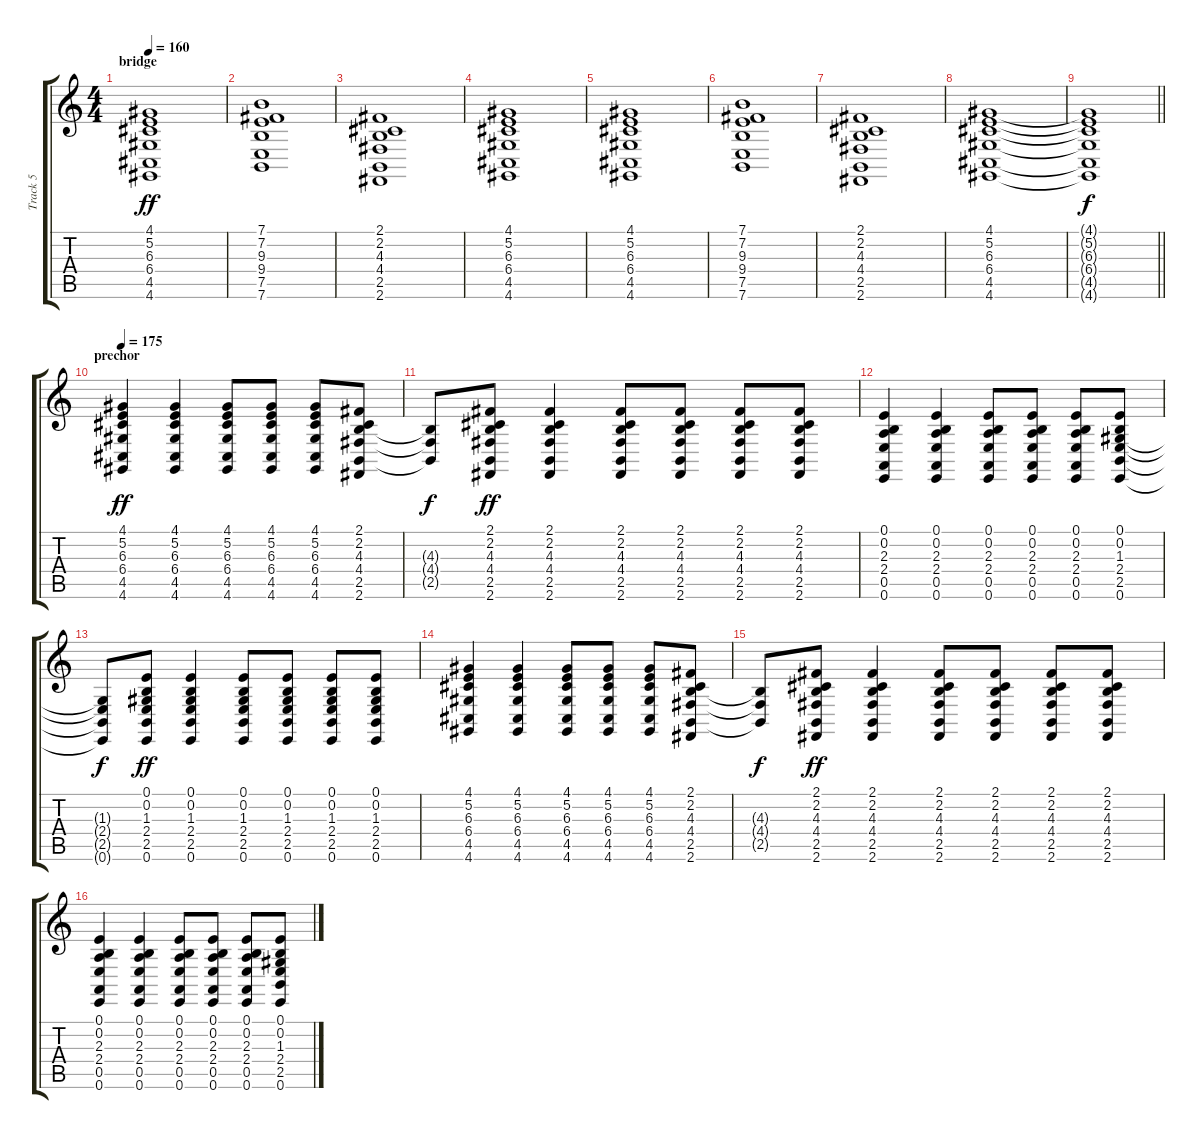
\track ("Track 5" "Track 5") {instrument brightacousticpiano}
\staff {score tabs}
\tuning (E4 B3 G3 D3 A2 E2) {hide}
\ts (4 4)
\section ("" "bridge")
\tempo 160
\clef g2
\ks c
(4.1 5.2 6.3 6.4 4.5 4.6).1{dy ff} |
(7.1 7.2 9.3 9.4 7.5 7.6).1 |
(2.1 2.2 4.3 4.4 2.5 2.6).1 |
(4.1 5.2 6.3 6.4 4.5 4.6).1 |
(4.1 5.2 6.3 6.4 4.5 4.6).1 |
(7.1 7.2 9.3 9.4 7.5 7.6).1 |
(2.1 2.2 4.3 4.4 2.5 2.6).1 |
(4.1 5.2 6.3 6.4 4.5 4.6).1 |
\barLineRight lightlight
(4.1{t} 5.2{t} 6.3{t} 6.4{t} 4.5{t} 4.6{t}).1{dy f} |
\section ("" "prechor")
\tempo 175
(4.1 5.2 6.3 6.4 4.5 4.6).4{dy ff} (4.1 5.2 6.3 6.4 4.5 4.6).4 (4.1 5.2 6.3 6.4 4.5 4.6).8 (4.1 5.2 6.3 6.4 4.5 4.6).8 (4.1 5.2 6.3 6.4 4.5 4.6).8 (2.1 2.2 4.3 4.4 2.5 2.6).8 |
(4.3{t} 4.4{t} 2.5{t}).8{dy f} (2.1 2.2 4.3 4.4 2.5 2.6).8{dy ff} (2.1 2.2 4.3 4.4 2.5 2.6).4 (2.1 2.2 4.3 4.4 2.5 2.6).8 (2.1 2.2 4.3 4.4 2.5 2.6).8 (2.1 2.2 4.3 4.4 2.5 2.6).8 (2.1 2.2 4.3 4.4 2.5 2.6).8 |
(0.1 0.2 2.3 2.4 0.5 0.6).4 (0.1 0.2 2.3 2.4 0.5 0.6).4 (0.1 0.2 2.3 2.4 0.5 0.6).8 (0.1 0.2 2.3 2.4 0.5 0.6).8 (0.1 0.2 2.3 2.4 0.5 0.6).8 (0.1 0.2 1.3 2.4 2.5 0.6).8 |
(1.3{t} 2.4{t} 2.5{t} 0.6{t}).8{dy f} (0.1 0.2 1.3 2.4 2.5 0.6).8{dy ff} (0.1 0.2 1.3 2.4 2.5 0.6).4 (0.1 0.2 1.3 2.4 2.5 0.6).8 (0.1 0.2 1.3 2.4 2.5 0.6).8 (0.1 0.2 1.3 2.4 2.5 0.6).8 (0.1 0.2 1.3 2.4 2.5 0.6).8 |
(4.1 5.2 6.3 6.4 4.5 4.6).4 (4.1 5.2 6.3 6.4 4.5 4.6).4 (4.1 5.2 6.3 6.4 4.5 4.6).8 (4.1 5.2 6.3 6.4 4.5 4.6).8 (4.1 5.2 6.3 6.4 4.5 4.6).8 (2.1 2.2 4.3 4.4 2.5 2.6).8 |
(4.3{t} 4.4{t} 2.5{t}).8{dy f} (2.1 2.2 4.3 4.4 2.5 2.6).8{dy ff} (2.1 2.2 4.3 4.4 2.5 2.6).4 (2.1 2.2 4.3 4.4 2.5 2.6).8 (2.1 2.2 4.3 4.4 2.5 2.6).8 (2.1 2.2 4.3 4.4 2.5 2.6).8 (2.1 2.2 4.3 4.4 2.5 2.6).8 |
(0.1 0.2 2.3 2.4 0.5 0.6).4 (0.1 0.2 2.3 2.4 0.5 0.6).4 (0.1 0.2 2.3 2.4 0.5 0.6).8 (0.1 0.2 2.3 2.4 0.5 0.6).8 (0.1 0.2 2.3 2.4 0.5 0.6).8 (0.1 0.2 1.3 2.4 2.5 0.6).8
